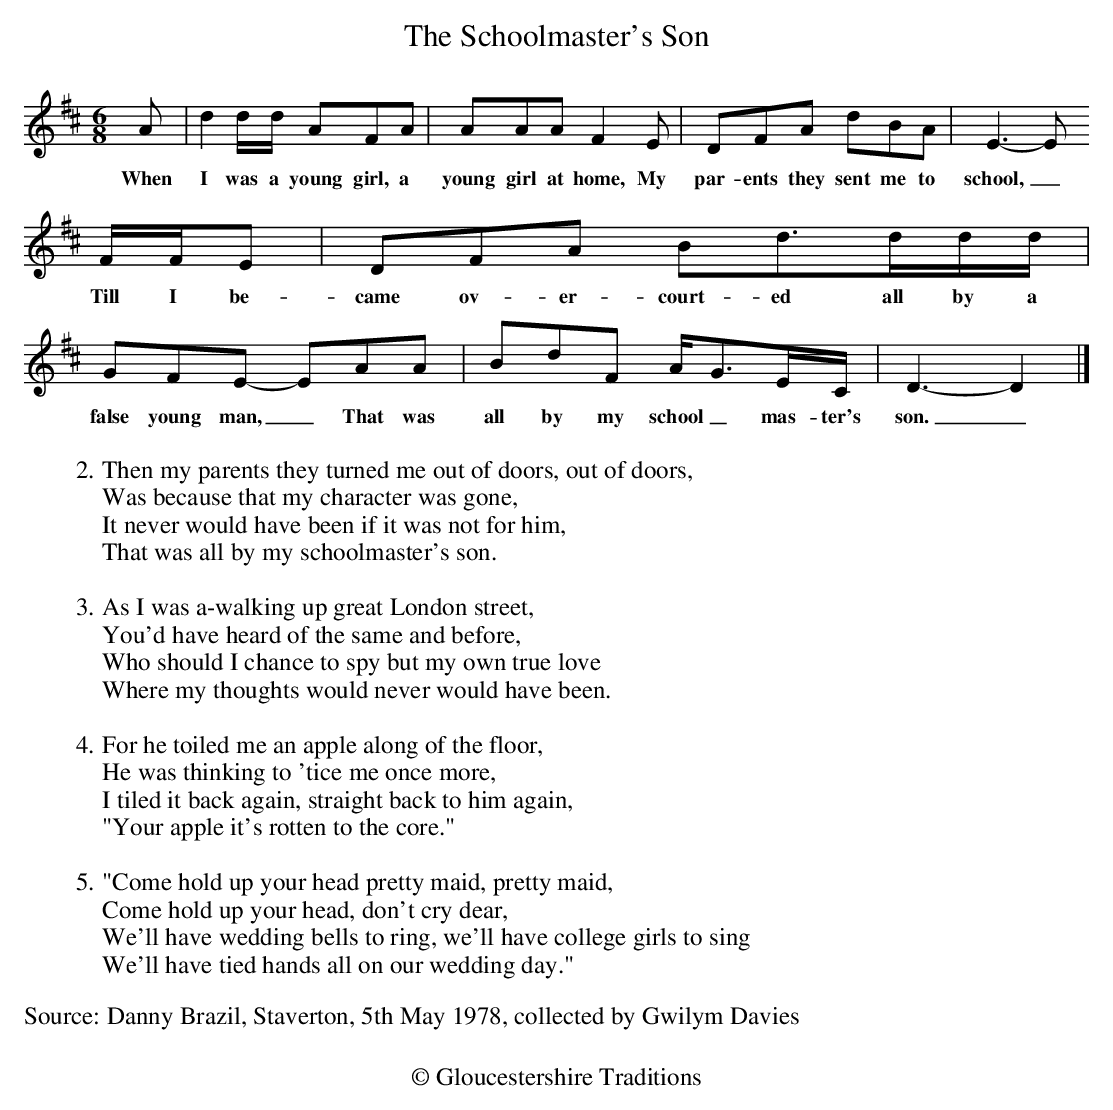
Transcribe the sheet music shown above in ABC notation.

X:1
T:The Schoolmaster's Son
M:6/8
L:1/8
K:Dmaj
A | d2d/2d/2 AFA | AAA F2E | DFA dBA | E3-E
w:When I was a young girl, a young girl at home, My par-ents they sent me to school,_
F/2F/2E | DFA Bd>dd/2d/2 | GFE- EAA | BdF A<GE/2C/2 | D3-D2 |]
w:Till I be-came ov-er-court-ed all by a false young man,_ That was all by my school_mas-ter's son._
%%text
%%text
W:2.Then my parents they turned me out of doors, out of doors,
W:Was because that my character was gone,
W:It never would have been if it was not for him,
W:That was all by my schoolmaster's son.
W:
W:3.As I was a-walking up great London street,
W:You'd have heard of the same and before,
W:Who should I chance to spy but my own true love
W:Where my thoughts would never would have been.
W:
W:4.For he toiled me an apple along of the floor,
W:He was thinking to 'tice me once more,
W:I tiled it back again, straight back to him again,
W:"Your apple it's rotten to the core."
W:
W:5."Come hold up your head pretty maid, pretty maid,
W:Come hold up your head, don't cry dear,
W:We'll have wedding bells to ring, we'll have college girls to sing
W:We'll have tied hands all on our wedding day."
